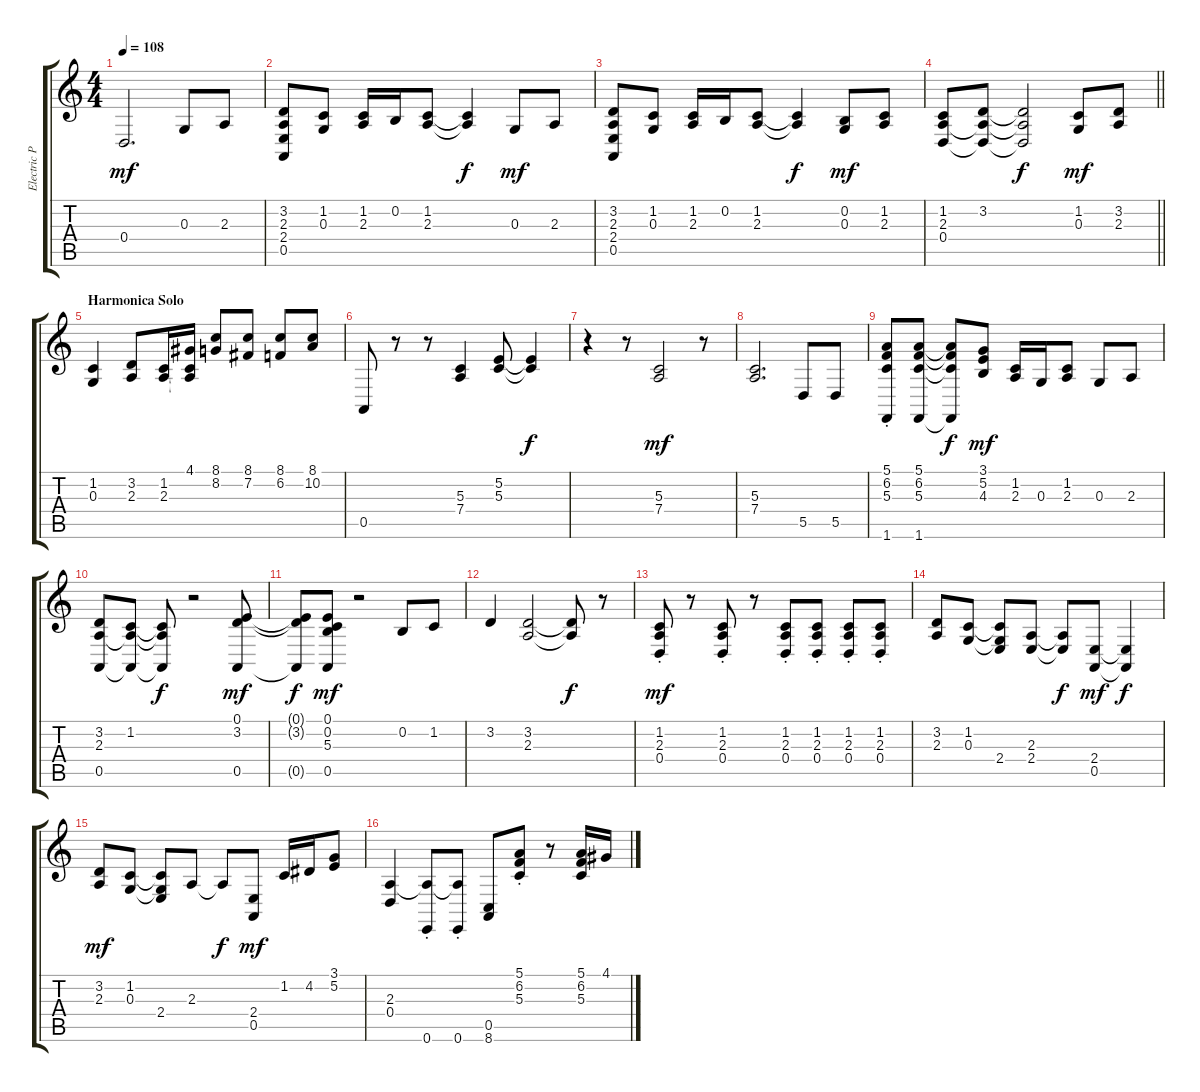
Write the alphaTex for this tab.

\track ("Electric Piano (McLagan)" "Electric P") {instrument electricpiano2}
\staff {score tabs}
\tuning (E4 B3 G3 D3 A2 E2) {hide}
\ts (4 4)
\tempo 108
\clef g2
\ks c
0.4.2{d dy mf} 0.3.8 2.3.8 |
(3.2 2.3 2.4 0.5).8 (1.2 0.3).8 (1.2 2.3).16 0.2.16 (1.2 2.3).8 (1.2{t} 2.3{t}).4{dy f} 0.3.8{dy mf} 2.3.8 |
(3.2 2.3 2.4 0.5).8 (1.2 0.3).8 (1.2 2.3).16 0.2.16 (1.2 2.3).8 (1.2{t} 2.3{t}).4{dy f} (0.2 0.3).8{dy mf} (1.2 2.3).8 |
\barLineRight lightlight
(1.2 2.3 0.4).8 (3.2 2.3{t} 0.4{t}).8 (3.2{t} 2.3{t} 0.4{t}).2{dy f} (1.2 0.3).8{dy mf} (3.2 2.3).8 |
\section ("" "Harmonica Solo")
(1.2 0.3).4 (3.2 2.3).8 (1.2 2.3).16 (4.1 1.2{t} 2.3{t}).16 (8.1 8.2).8 (8.1 7.2).8 (8.1 6.2).8 (8.1 10.2).8 |
0.5.8 r.8 r.8 (5.3 7.4).4 (5.2 5.3).8 (5.2{t} 5.3{t}).4{dy f} |
r.4 r.8 (5.3 7.4).2{dy mf} r.8 |
(5.3 7.4).2{d} 5.5.8 5.5.8 |
(5.1{st} 6.2{st} 5.3{st} 1.6{st}).8 (5.1 6.2 5.3 1.6).8 (5.1{t} 6.2{t} 5.3{t} 1.6{t}).8{dy f} (3.1 5.2 4.3).8{dy mf} (1.2 2.3).16 0.3.16 (1.2 2.3).8 0.3.8 2.3.8 |
(3.2 2.3 0.5).8 (1.2 2.3{t} 0.5{t}).8 (1.2{t} 2.3{t} 0.5{t}).8{dy f} r.2 (0.1 3.2 0.5).8{dy mf} |
(0.1{t} 3.2{t} 0.5{t}).8{dy f} (0.1 0.2 5.3 0.5).8{dy mf} r.2 0.2.8 1.2.8 |
3.2.4 (3.2 2.3).2 (3.2{t} 2.3{t}).8{dy f} r.8 |
(1.2{st} 2.3{st} 0.4{st}).8{dy mf} r.8 (1.2{st} 2.3{st} 0.4{st}).8 r.8 (1.2{st} 2.3{st} 0.4{st}).8 (1.2{st} 2.3{st} 0.4{st}).8 (1.2{st} 2.3{st} 0.4{st}).8 (1.2{st} 2.3{st} 0.4{st}).8 |
(3.2 2.3).8 (1.2 0.3).8 (1.2{t} 0.3{t} 2.4).8 (2.3 2.4).8 (2.3{t} 2.4{t}).8{dy f} (2.4 0.5).8{dy mf} (2.4{t} 0.5{t}).4{dy f} |
(3.2 2.3).8{dy mf} (1.2 0.3).8 (1.2{t} 0.3{t} 2.4).8 2.3.8 2.3{t}.8{dy f} (2.4 0.5).8{dy mf} 1.2.16 4.2.16 (3.1 5.2).8 |
(2.3 0.4).4 (2.3{t} 0.6{st}).8 (2.3{t} 0.6{st}).8 (0.5 8.6).8 (5.1{st} 6.2{st} 5.3{st}).8 r.8 (5.1 6.2 5.3).16 4.1.16
